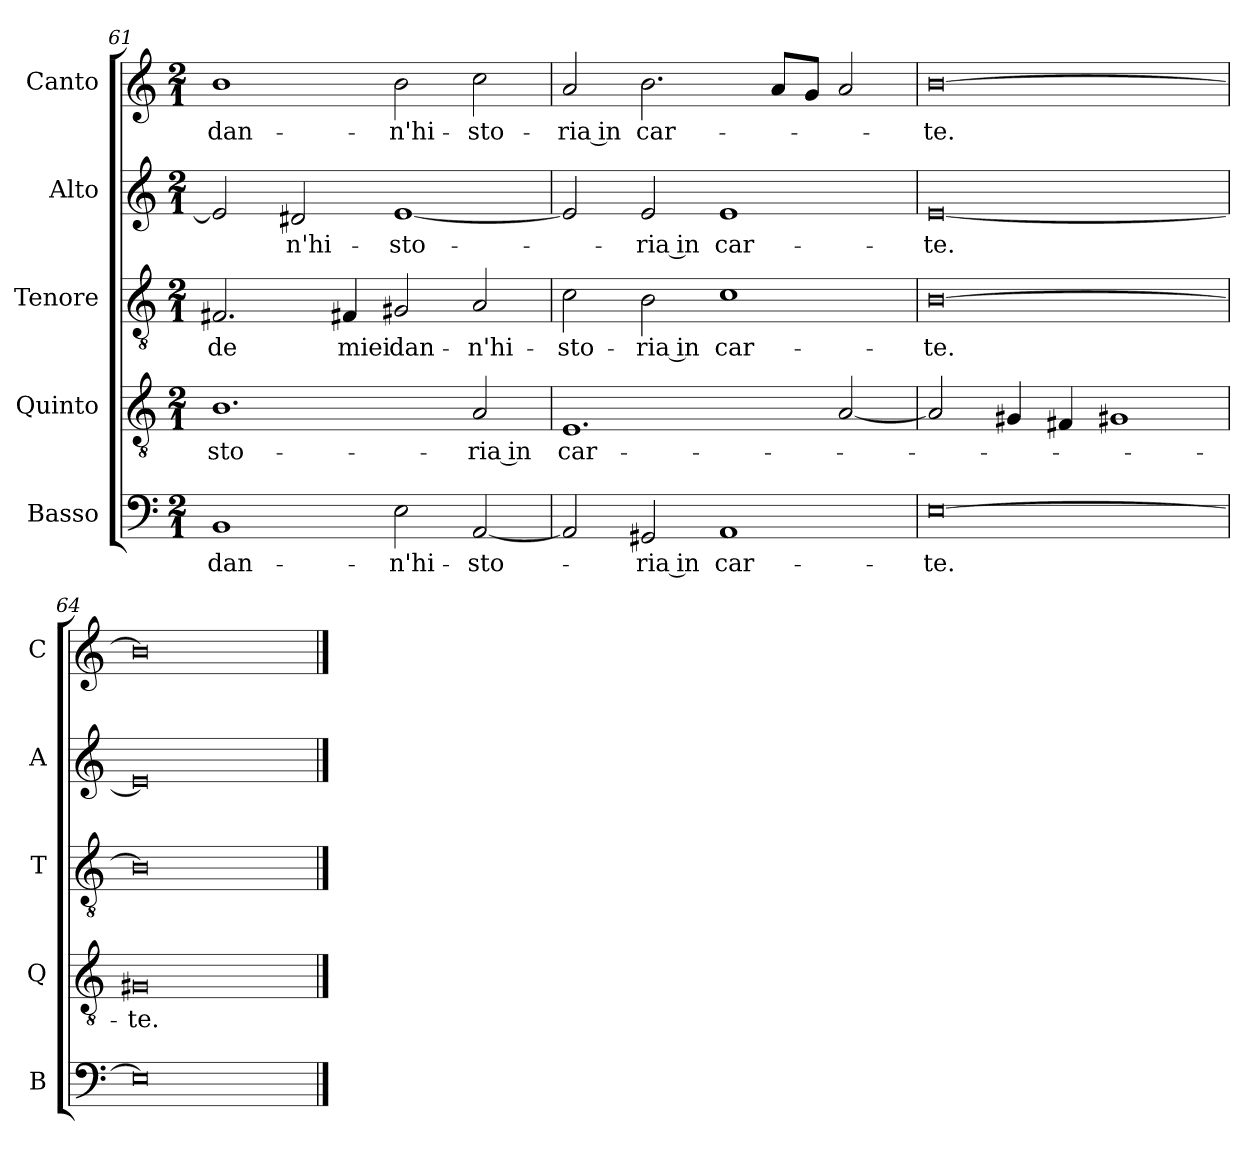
**kern	**text	**kern	**text	**kern	**text	**kern	**text	**kern	**text
*part5	*part5	*part4	*part4	*part3	*part3	*part2	*part2	*part1	*part1
*staff5	*staff5	*staff4	*staff4	*staff3	*staff3	*staff2	*staff2	*staff1	*staff1
*I"Basso	*	*I"Quinto	*	*I"Tenore	*	*I"Alto	*	*I"Canto	*
*I'B	*	*I'Q	*	*I'T	*	*I'A	*	*I'C	*
*clefF4	*	*clefGv2	*	*clefGv2	*	*clefG2	*	*clefG2	*
*k[]	*	*k[]	*	*k[]	*	*k[]	*	*k[]	*
*M2/1	*	*M2/1	*	*M2/1	*	*M2/1	*	*M2/1	*
=61	=61	=61	=61	=61	=61	=61	=61	=61	=61
1BB	dan-	1.B	-sto-	2.F#X	de	2e]	.	1b	dan-
.	.	.	.	.	.	2d#X	-n'hi-	.	.
.	.	.	.	4F#X	miei	.	.	.	.
2E	-n'hi-	.	.	2G#X	dan-	[1e	-sto-	2b	-n'hi-
[2AA	-sto-	2A	-ria in	2A	-n'hi-	.	.	2cc	-sto-
=62	=62	=62	=62	=62	=62	=62	=62	=62	=62
2AA]	.	1.E	car-	2c	-sto-	2e]	.	2a	-ria in
2GG#X	-ria in	.	.	2B	-ria in	2e	-ria in	2.b	car-
1AA	car-	.	.	1c	car-	1e	car-	.	.
.	.	.	.	.	.	.	.	8aL	.
.	.	.	.	.	.	.	.	8gJ	.
.	.	[2A	.	.	.	.	.	2a	.
=63	=63	=63	=63	=63	=63	=63	=63	=63	=63
[0E	-te.	2A]	.	[0B	-te.	[0e	-te.	[0b	-te.
.	.	4G#X	.	.	.	.	.	.	.
.	.	4F#X	.	.	.	.	.	.	.
.	.	1G#X	.	.	.	.	.	.	.
=64	=64	=64	=64	=64	=64	=64	=64	=64	=64
0E]	.	0G#X	-te.	0B]	.	0e]	.	0b]	.
==	==	==	==	==	==	==	==	==	==
*-	*-	*-	*-	*-	*-	*-	*-	*-	*-
